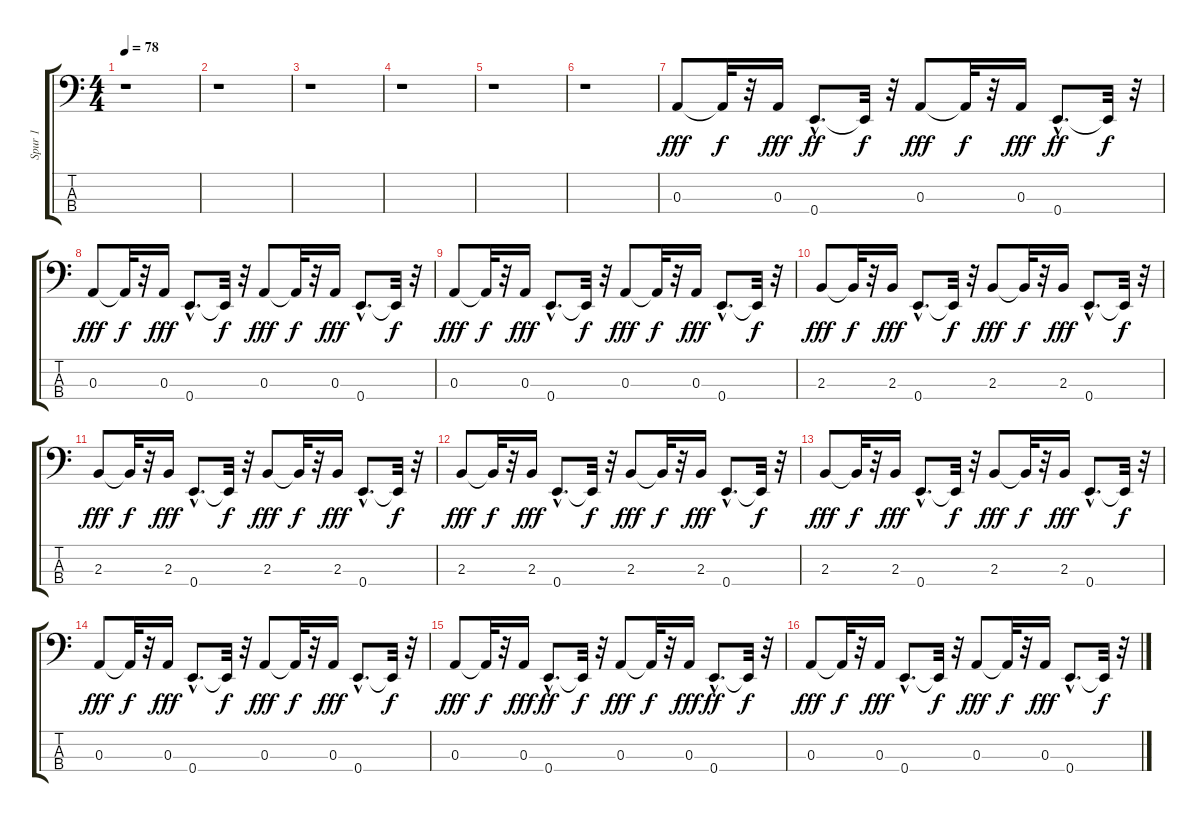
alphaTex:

\track ("Spur 1" "Spur 1") {instrument electricbassfinger}
\staff {score tabs}
\tuning (G2 D2 A1 E1) {hide}
\ts (4 4)
\tempo 78
\clef f4
\ks c
r.1{dy fff instrument electricbassfinger} |
r.1 |
r.1 |
r.1 |
r.1 |
r.1 |
0.3.8{volume 11 balance 8 instrument electricbasspick} 0.3{t}.32{dy f} r.32 0.3.16{dy fff} 0.4{hac}.8{d dy ff} 0.4{t}.32{dy f} r.32 0.3.8{dy fff} 0.3{t}.32{dy f} r.32 0.3.16{dy fff} 0.4{hac}.8{d dy ff} 0.4{t}.32{dy f} r.32 |
0.3.8{dy fff} 0.3{t}.32{dy f} r.32 0.3.16{dy fff} 0.4{hac}.8{d} 0.4{t}.32{dy f} r.32 0.3.8{dy fff} 0.3{t}.32{dy f} r.32 0.3.16{dy fff} 0.4{hac}.8{d} 0.4{t}.32{dy f} r.32 |
0.3.8{dy fff} 0.3{t}.32{dy f} r.32 0.3.16{dy fff} 0.4{hac}.8{d} 0.4{t}.32{dy f} r.32 0.3.8{dy fff} 0.3{t}.32{dy f} r.32 0.3.16{dy fff} 0.4{hac}.8{d} 0.4{t}.32{dy f} r.32 |
2.3.8{dy fff} 2.3{t}.32{dy f} r.32 2.3.16{dy fff} 0.4{hac}.8{d} 0.4{t}.32{dy f} r.32 2.3.8{dy fff} 2.3{t}.32{dy f} r.32 2.3.16{dy fff} 0.4{hac}.8{d} 0.4{t}.32{dy f} r.32 |
2.3.8{dy fff} 2.3{t}.32{dy f} r.32 2.3.16{dy fff} 0.4{hac}.8{d} 0.4{t}.32{dy f} r.32 2.3.8{dy fff} 2.3{t}.32{dy f} r.32 2.3.16{dy fff} 0.4{hac}.8{d} 0.4{t}.32{dy f} r.32 |
2.3.8{dy fff} 2.3{t}.32{dy f} r.32 2.3.16{dy fff} 0.4{hac}.8{d} 0.4{t}.32{dy f} r.32 2.3.8{dy fff} 2.3{t}.32{dy f} r.32 2.3.16{dy fff} 0.4{hac}.8{d} 0.4{t}.32{dy f} r.32 |
2.3.8{dy fff} 2.3{t}.32{dy f} r.32 2.3.16{dy fff} 0.4{hac}.8{d} 0.4{t}.32{dy f} r.32 2.3.8{dy fff} 2.3{t}.32{dy f} r.32 2.3.16{dy fff} 0.4{hac}.8{d} 0.4{t}.32{dy f} r.32 |
0.3.8{dy fff} 0.3{t}.32{dy f} r.32 0.3.16{dy fff} 0.4{hac}.8{d} 0.4{t}.32{dy f} r.32 0.3.8{dy fff} 0.3{t}.32{dy f} r.32 0.3.16{dy fff} 0.4{hac}.8{d} 0.4{t}.32{dy f} r.32 |
0.3.8{dy fff} 0.3{t}.32{dy f} r.32 0.3.16{dy fff} 0.4{hac}.8{d dy ff} 0.4{t}.32{dy f} r.32 0.3.8{dy fff} 0.3{t}.32{dy f} r.32 0.3.16{dy fff} 0.4{hac}.8{d dy ff} 0.4{t}.32{dy f} r.32 |
0.3.8{dy fff} 0.3{t}.32{dy f} r.32 0.3.16{dy fff} 0.4{hac}.8{d} 0.4{t}.32{dy f} r.32 0.3.8{dy fff} 0.3{t}.32{dy f} r.32 0.3.16{dy fff} 0.4{hac}.8{d} 0.4{t}.32{dy f} r.32
